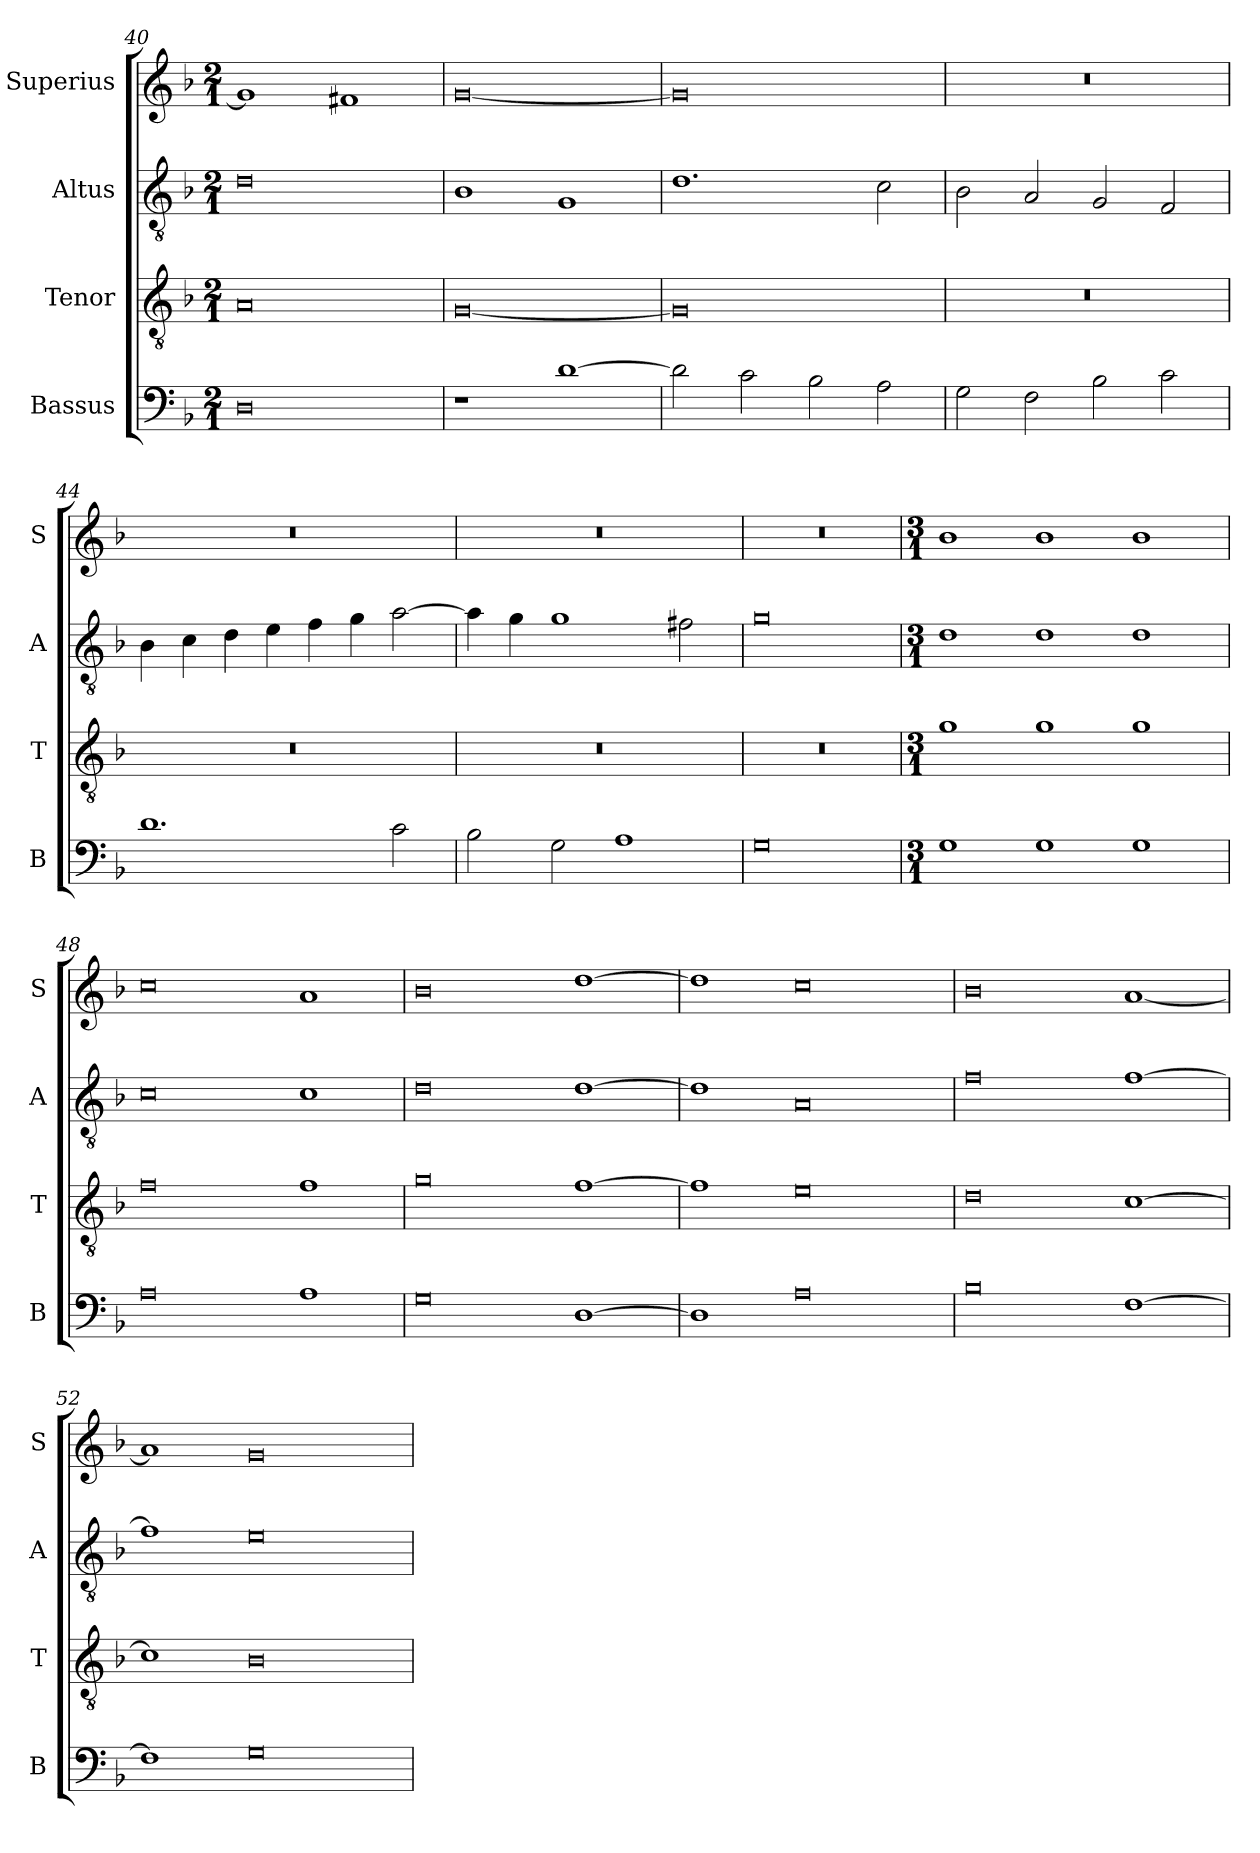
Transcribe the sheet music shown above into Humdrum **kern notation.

**kern	**kern	**kern	**kern
*part4	*part3	*part2	*part1
*staff4	*staff3	*staff2	*staff1
*I"Bassus	*I"Tenor	*I"Altus	*I"Superius
*I'B	*I'T	*I'A	*I'S
*clefF4	*clefGv2	*clefGv2	*clefG2
*k[b-]	*k[b-]	*k[b-]	*k[b-]
*M2/1	*M2/1	*M2/1	*M2/1
=40	=40	=40	=40
0D	0A	0d	1g]
.	.	.	1f#X
=41	=41	=41	=41
1r	[0G	1B-	[0g
[1d	.	1G	.
=42	=42	=42	=42
2d\]	0G]	1.d	0g]
2c\	.	.	.
2B-\	.	.	.
2A\	.	2c\	.
=43	=43	=43	=43
2G\	0r	2B-\	0r
2F\	.	2A/	.
2B-\	.	2G/	.
2c\	.	2F/	.
=44	=44	=44	=44
1.d	0r	4B-\	0r
.	.	4c\	.
.	.	4d\	.
.	.	4e\	.
.	.	4f\	.
.	.	4g\	.
2c\	.	[2a\	.
=45	=45	=45	=45
2B-\	0r	4a\]	0r
.	.	4g\	.
2G\	.	1g	.
1A	.	.	.
.	.	2f#X\	.
=46	=46	=46	=46
0G	0r	0g	0r
=47	=47	=47	=47
*M3/1	*M3/1	*M3/1	*M3/1
1G	1g	1d	1b-
1G	1g	1d	1b-
1G	1g	1d	1b-
=48	=48	=48	=48
0A	0f	0c	0cc
1A	1f	1c	1a
=49	=49	=49	=49
0G	0g	0d	0b-
[1D	[1f	[1d	[1dd
=50	=50	=50	=50
1D]	1f]	1d]	1dd]
0A	0e	0A	0cc
=51	=51	=51	=51
0B-	0d	0f	0b-
[1F	[1c	[1f	[1a
=52	=52	=52	=52
1F]	1c]	1f]	1a]
0G	0B-	0e	0g
=	=	=	=
*-	*-	*-	*-
